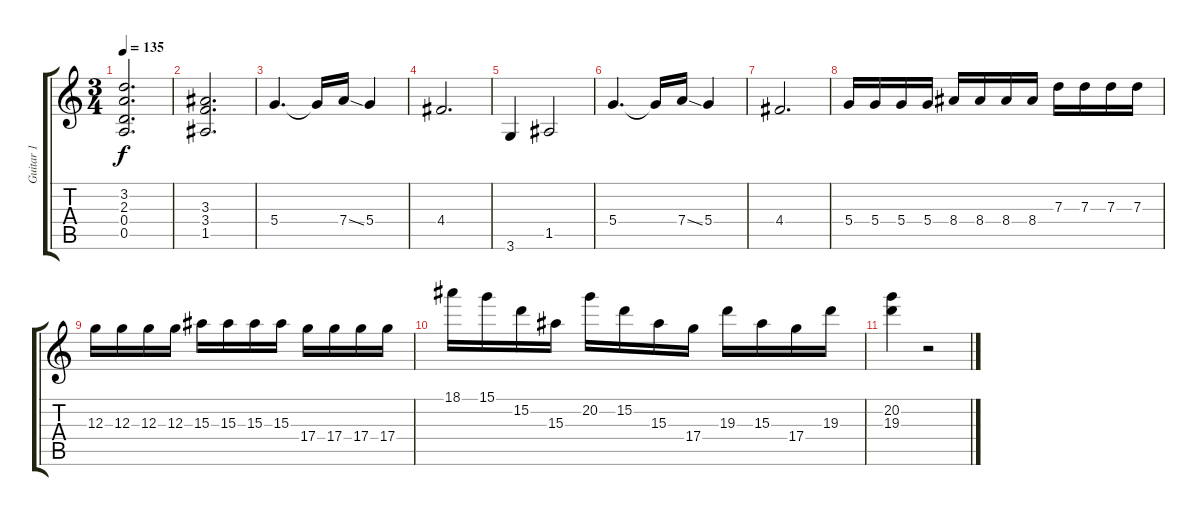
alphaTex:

\track ("Guitar 1" "Guitar 1") {instrument distortionguitar}
\staff {score tabs}
\tuning (E4 B3 G3 D3 A2 E2) {hide}
\ts (3 4)
\tempo 135
\clef g2
\ks c
(3.2 2.3 0.4 0.5).2{d dy f} |
(3.3 3.4 1.5).2{d} |
5.4.4{d} 5.4{t}.16 7.4{ss}.16 5.4.4 |
4.4.2{d} |
3.6.4 1.5.2 |
5.4.4{d} 5.4{t}.16 7.4{ss}.16 5.4.4 |
4.4.2{d} |
5.4.16 5.4.16 5.4.16 5.4.16 8.4.16 8.4.16 8.4.16 8.4.16 7.3.16 7.3.16 7.3.16 7.3.16 |
12.3.16 12.3.16 12.3.16 12.3.16 15.3.16 15.3.16 15.3.16 15.3.16 17.4.16 17.4.16 17.4.16 17.4.16 |
18.1.16 15.1.16 15.2.16 15.3.16 20.2.16 15.2.16 15.3.16 17.4.16 19.3.16 15.3.16 17.4.16 19.3.16 |
(20.2 19.3).4 r.2
